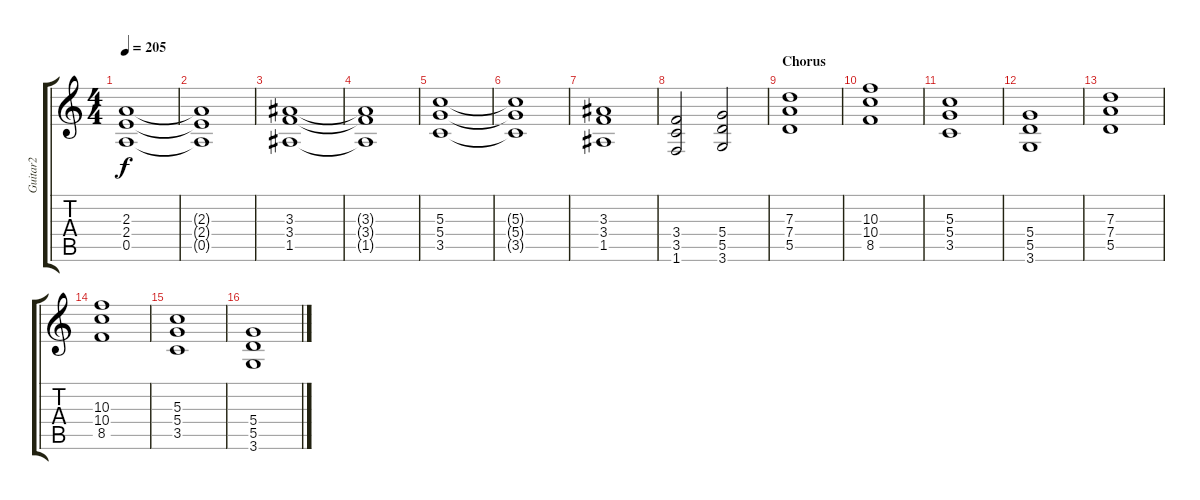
\track ("Guitar2" "Guitar2") {instrument distortionguitar}
\staff {score tabs}
\tuning (E4 B3 G3 D3 A2 E2) {hide}
\ts (4 4)
\tempo 205
\clef g2
\ks c
(2.3 2.4 0.5).1{dy f} |
(2.3{t} 2.4{t} 0.5{t}).1 |
(3.3 3.4 1.5).1 |
(3.3{t} 3.4{t} 1.5{t}).1 |
(5.3 5.4 3.5).1 |
(5.3{t} 5.4{t} 3.5{t}).1 |
(3.3 3.4 1.5).1 |
(3.4 3.5 1.6).2 (5.4 5.5 3.6).2 |
\section ("" "Chorus")
(7.3 7.4 5.5).1 |
(10.3 10.4 8.5).1 |
(5.3 5.4 3.5).1 |
(5.4 5.5 3.6).1 |
(7.3 7.4 5.5).1 |
(10.3 10.4 8.5).1 |
(5.3 5.4 3.5).1 |
(5.4 5.5 3.6).1
